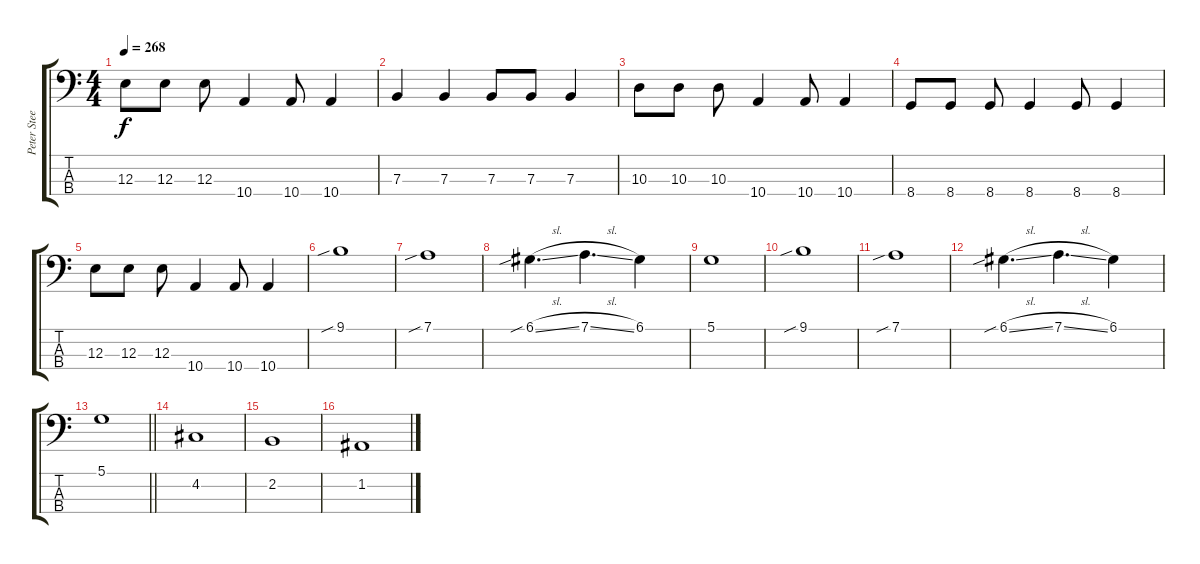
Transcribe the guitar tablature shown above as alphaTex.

\track ("Peter Steele" "Peter Stee") {instrument electricbasspick}
\staff {score tabs}
\tuning (D2 A1 E1 B0) {hide}
\ts (4 4)
\tempo 268
\clef f4
\ks c
12.3.8{dy f} 12.3.8 12.3.8 10.4.4 10.4.8 10.4.4 |
7.3.4 7.3.4 7.3.8 7.3.8 7.3.4 |
10.3.8 10.3.8 10.3.8 10.4.4 10.4.8 10.4.4 |
8.4.8 8.4.8 8.4.8 8.4.4 8.4.8 8.4.4 |
12.3.8 12.3.8 12.3.8 10.4.4 10.4.8 10.4.4 |
9.1{sib}.1 |
7.1{sib}.1 |
6.1{sib sl}.4{d} 7.1{sl}.4{d} 6.1.4 |
5.1.1 |
9.1{sib}.1 |
7.1{sib}.1 |
6.1{sib sl}.4{d} 7.1{sl}.4{d} 6.1.4 |
\barLineRight lightlight
5.1.1 |
\section ("" "")
4.2.1 |
2.2.1 |
1.2.1
